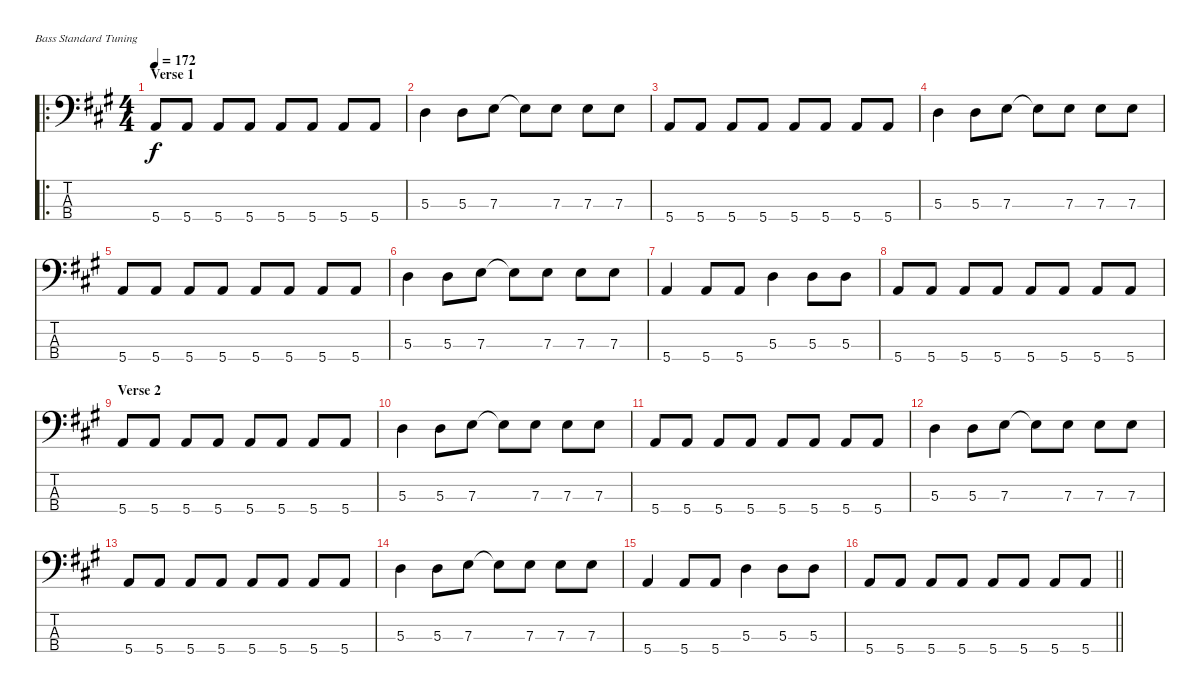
\bracketExtendMode nobrackets
\singleTrackTrackNamePolicy hidden
\multiTrackTrackNamePolicy hidden
\firstSystemTrackNameOrientation horizontal
\otherSystemsTrackNameOrientation horizontal
\track ("Bass" "E-Bass") {instrument electricbasspick}
\staff {score tabs}
\tuning (G2 D2 A1 E1)
\ro
\ts (4 4)
\section ("" "Verse 1")
\tempo 172
\clef f4
\ks a
5.4.8{dy f} 5.4.8 5.4.8 5.4.8 5.4.8 5.4.8 5.4.8 5.4.8 |
5.3.4 5.3.8 7.3.8 7.3{t}.8 7.3.8 7.3.8 7.3.8 |
5.4.8 5.4.8 5.4.8 5.4.8 5.4.8 5.4.8 5.4.8 5.4.8 |
5.3.4 5.3.8 7.3.8 7.3{t}.8 7.3.8 7.3.8 7.3.8 |
5.4.8 5.4.8 5.4.8 5.4.8 5.4.8 5.4.8 5.4.8 5.4.8 |
5.3.4 5.3.8 7.3.8 7.3{t}.8 7.3.8 7.3.8 7.3.8 |
5.4.4 5.4.8 5.4.8 5.3.4 5.3.8 5.3.8 |
5.4.8 5.4.8 5.4.8 5.4.8 5.4.8 5.4.8 5.4.8 5.4.8 |
\section ("" "Verse 2")
5.4.8 5.4.8 5.4.8 5.4.8 5.4.8 5.4.8 5.4.8 5.4.8 |
5.3.4 5.3.8 7.3.8 7.3{t}.8 7.3.8 7.3.8 7.3.8 |
5.4.8 5.4.8 5.4.8 5.4.8 5.4.8 5.4.8 5.4.8 5.4.8 |
5.3.4 5.3.8 7.3.8 7.3{t}.8 7.3.8 7.3.8 7.3.8 |
5.4.8 5.4.8 5.4.8 5.4.8 5.4.8 5.4.8 5.4.8 5.4.8 |
5.3.4 5.3.8 7.3.8 7.3{t}.8 7.3.8 7.3.8 7.3.8 |
5.4.4 5.4.8 5.4.8 5.3.4 5.3.8 5.3.8 |
\barLineRight lightlight
5.4.8 5.4.8 5.4.8 5.4.8 5.4.8 5.4.8 5.4.8 5.4.8
